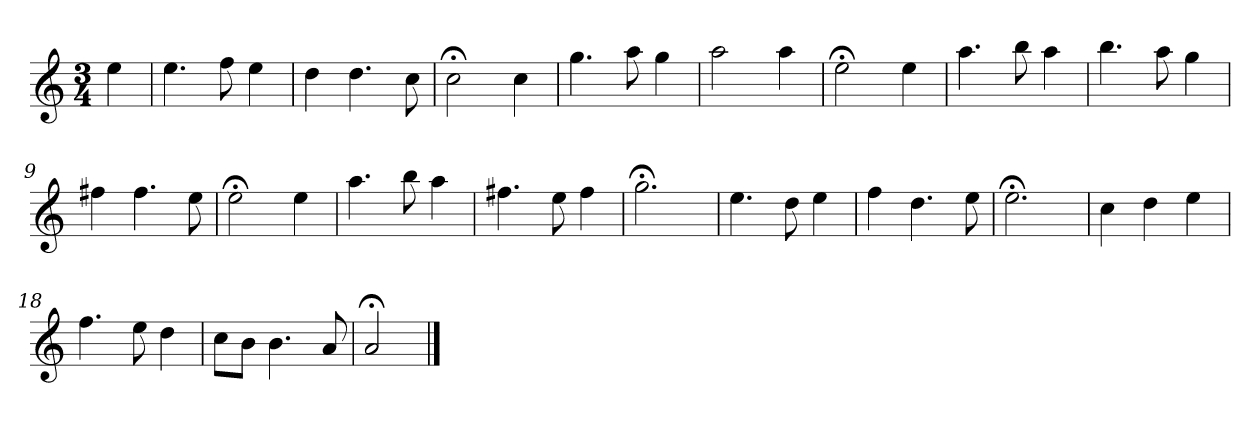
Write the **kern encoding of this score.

**kern
*part1
*staff1
*k[]
*a:
*M3/4
*MM120
=
4ee
=1
4.ee
8ff
4ee
=2
4dd
4.dd
8cc
=3
2cc;<
4cc
=4
4.gg
8aa
4gg
=5
2aa
4aa
=6
2ee;<
4ee
=7
4.aa
8bb
4aa
=8
4.bb
8aa
4gg
=9
4ff#X
4.ff#
8ee
=10
2ee;<
4ee
=11
4.aa
8bb
4aa
=12
4.ff#X
8ee
4ff#
=13
2.gg;<
=14
4.ee
8dd
4ee
=15
4ff
4.dd
8ee
=16
2.ee;<
=17
4cc
4dd
4ee
=18
4.ff
8ee
4dd
=19
8ccL
8bJ
4.b
8a
=20
2a;<
==
*-
